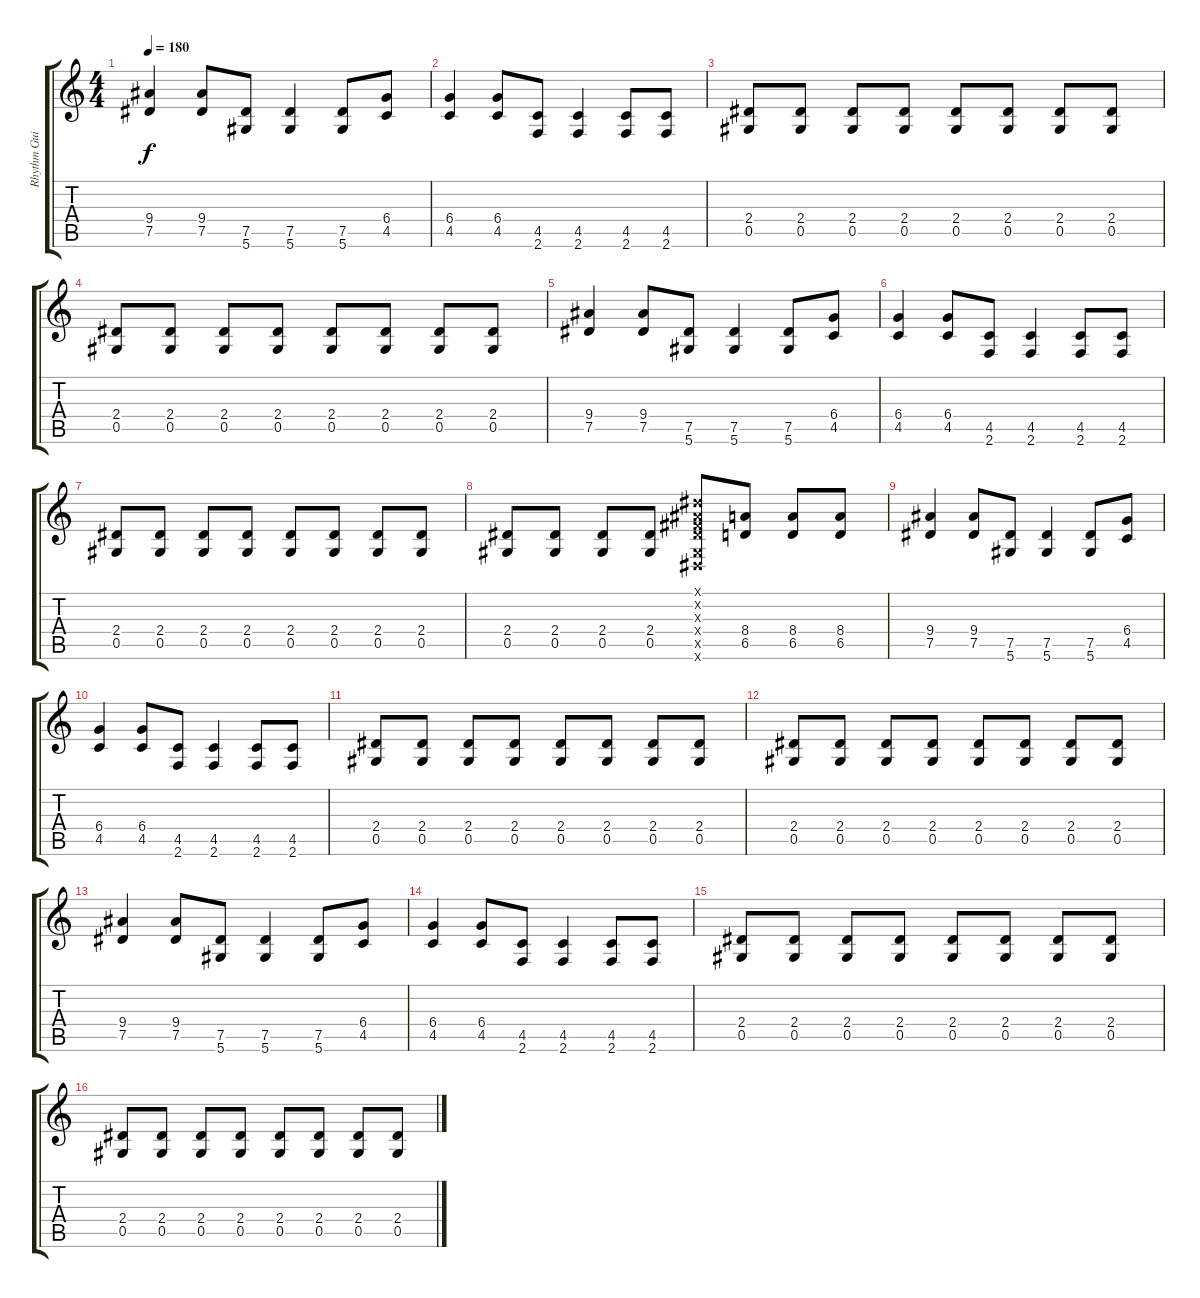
\track ("Rhythm Guitar" "Rhythm Gui") {instrument overdrivenguitar}
\staff {score tabs}
\tuning (Eb4 Bb3 Gb3 Db3 Ab2 Eb2) {hide}
\ts (4 4)
\tempo 180
\clef g2
\ks c
(9.4 7.5).4{dy f} (9.4 7.5).8 (7.5 5.6).8 (7.5 5.6).4 (7.5 5.6).8 (6.4 4.5).8 |
(6.4 4.5).4 (6.4 4.5).8 (4.5 2.6).8 (4.5 2.6).4 (4.5 2.6).8 (4.5 2.6).8 |
(2.4 0.5).8 (2.4 0.5).8 (2.4 0.5).8 (2.4 0.5).8 (2.4 0.5).8 (2.4 0.5).8 (2.4 0.5).8 (2.4 0.5).8 |
(2.4 0.5).8 (2.4 0.5).8 (2.4 0.5).8 (2.4 0.5).8 (2.4 0.5).8 (2.4 0.5).8 (2.4 0.5).8 (2.4 0.5).8 |
(9.4 7.5).4 (9.4 7.5).8 (7.5 5.6).8 (7.5 5.6).4 (7.5 5.6).8 (6.4 4.5).8 |
(6.4 4.5).4 (6.4 4.5).8 (4.5 2.6).8 (4.5 2.6).4 (4.5 2.6).8 (4.5 2.6).8 |
(2.4 0.5).8 (2.4 0.5).8 (2.4 0.5).8 (2.4 0.5).8 (2.4 0.5).8 (2.4 0.5).8 (2.4 0.5).8 (2.4 0.5).8 |
(2.4 0.5).8 (2.4 0.5).8 (2.4 0.5).8 (2.4 0.5).8 (0.1{x} 0.2{x} 0.3{x} 2.4{x} 0.5{x} 0.6{x}).8 (8.4 6.5).8 (8.4 6.5).8 (8.4 6.5).8 |
(9.4 7.5).4 (9.4 7.5).8 (7.5 5.6).8 (7.5 5.6).4 (7.5 5.6).8 (6.4 4.5).8 |
(6.4 4.5).4 (6.4 4.5).8 (4.5 2.6).8 (4.5 2.6).4 (4.5 2.6).8 (4.5 2.6).8 |
(2.4 0.5).8 (2.4 0.5).8 (2.4 0.5).8 (2.4 0.5).8 (2.4 0.5).8 (2.4 0.5).8 (2.4 0.5).8 (2.4 0.5).8 |
(2.4 0.5).8 (2.4 0.5).8 (2.4 0.5).8 (2.4 0.5).8 (2.4 0.5).8 (2.4 0.5).8 (2.4 0.5).8 (2.4 0.5).8 |
(9.4 7.5).4 (9.4 7.5).8 (7.5 5.6).8 (7.5 5.6).4 (7.5 5.6).8 (6.4 4.5).8 |
(6.4 4.5).4 (6.4 4.5).8 (4.5 2.6).8 (4.5 2.6).4 (4.5 2.6).8 (4.5 2.6).8 |
(2.4 0.5).8 (2.4 0.5).8 (2.4 0.5).8 (2.4 0.5).8 (2.4 0.5).8 (2.4 0.5).8 (2.4 0.5).8 (2.4 0.5).8 |
(2.4 0.5).8 (2.4 0.5).8 (2.4 0.5).8 (2.4 0.5).8 (2.4 0.5).8 (2.4 0.5).8 (2.4 0.5).8 (2.4 0.5).8
